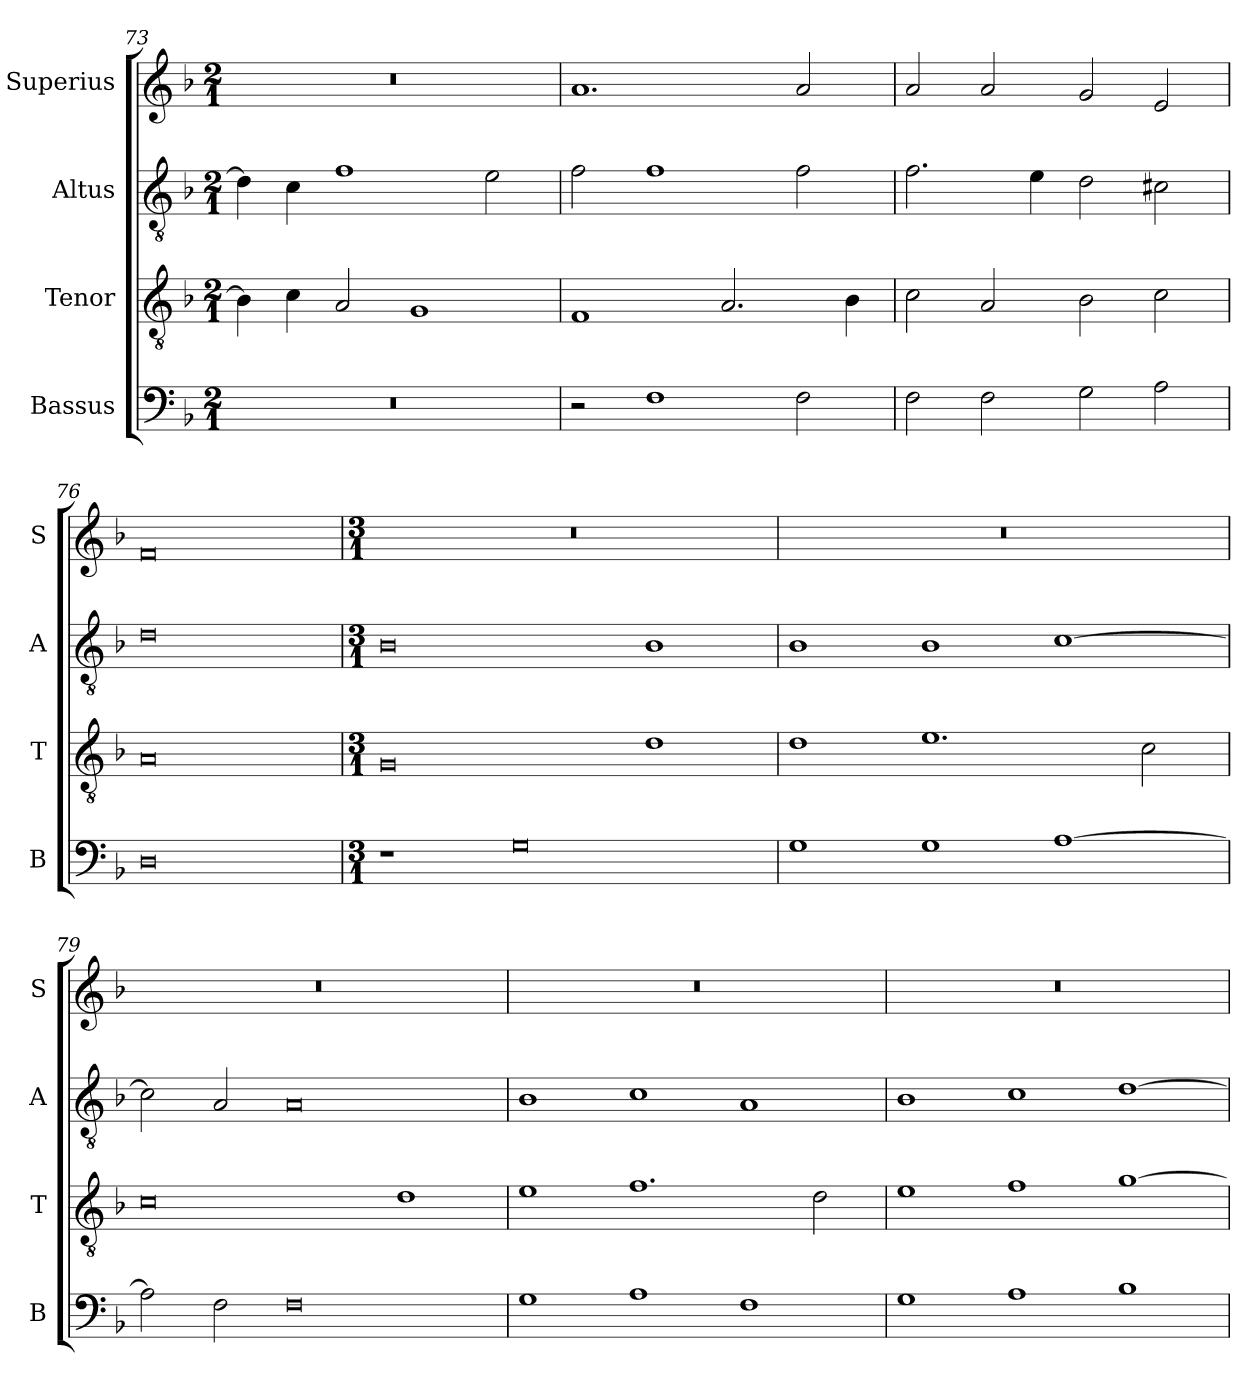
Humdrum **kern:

**kern	**kern	**kern	**kern
*part4	*part3	*part2	*part1
*staff4	*staff3	*staff2	*staff1
*I"Bassus	*I"Tenor	*I"Altus	*I"Superius
*I'B	*I'T	*I'A	*I'S
*clefF4	*clefGv2	*clefGv2	*clefG2
*k[b-]	*k[b-]	*k[b-]	*k[b-]
*M2/1	*M2/1	*M2/1	*M2/1
=73	=73	=73	=73
0r	4B-\]	4d\]	0r
.	4c\	4c\	.
.	2A/	1f	.
.	1G	.	.
.	.	2e\	.
=74	=74	=74	=74
2r	1F	2f\	1.a
1F	.	1f	.
.	2.A/	.	.
2F\	.	2f\	2a/
.	4B-\	.	.
=75	=75	=75	=75
2F\	2c\	2.f\	2a/
2F\	2A/	.	2a/
.	.	4e\	.
2G\	2B-\	2d\	2g/
2A\	2c\	2c#X\	2e/
=76	=76	=76	=76
0D	0A	0d	0f
=77	=77	=77	=77
*M3/1	*M3/1	*M3/1	*M3/1
1r	0G	0B-	0.r
0G	.	.	.
.	1d	1B-	.
=78	=78	=78	=78
1G	1d	1B-	0.r
1G	1.e	1B-	.
[1A	.	[1c	.
.	2c\	.	.
=79	=79	=79	=79
2A\]	0c	2c\]	0.r
2F\	.	2A/	.
0F	.	0A	.
.	1d	.	.
=80	=80	=80	=80
1G	1e	1B-	0.r
1A	1.f	1c	.
1F	.	1A	.
.	2d\	.	.
=81	=81	=81	=81
1G	1e	1B-	0.r
1A	1f	1c	.
1B-	[1g	[1d	.
=	=	=	=
*-	*-	*-	*-
